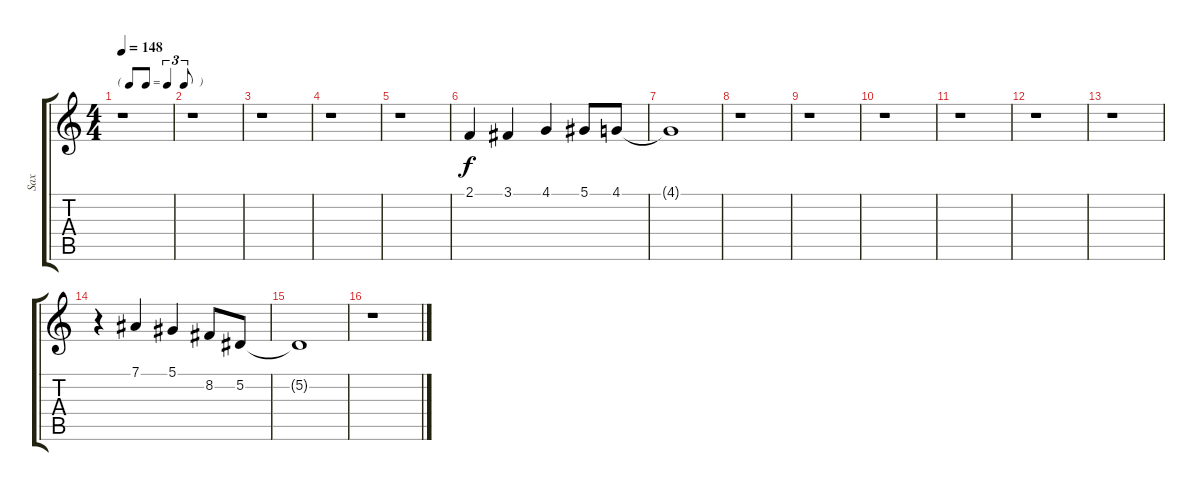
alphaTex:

\track ("Sax" "Sax") {instrument tenorsax}
\staff {score tabs}
\tuning (Eb4 Bb3 Gb3 Db3 Ab2 Eb2) {hide}
\ts (4 4)
\tf triplet8th
\tempo 148
\clef g2
\ks c
r.1{dy f} |
r.1 |
r.1 |
r.1 |
r.1 |
2.1.4 3.1.4 4.1.4 5.1.8 4.1.8 |
4.1{t}.1 |
r.1 |
r.1 |
r.1 |
r.1 |
r.1 |
r.1 |
r.4 7.1.4 5.1.4 8.2.8 5.2.8 |
5.2{t}.1 |
r.1
